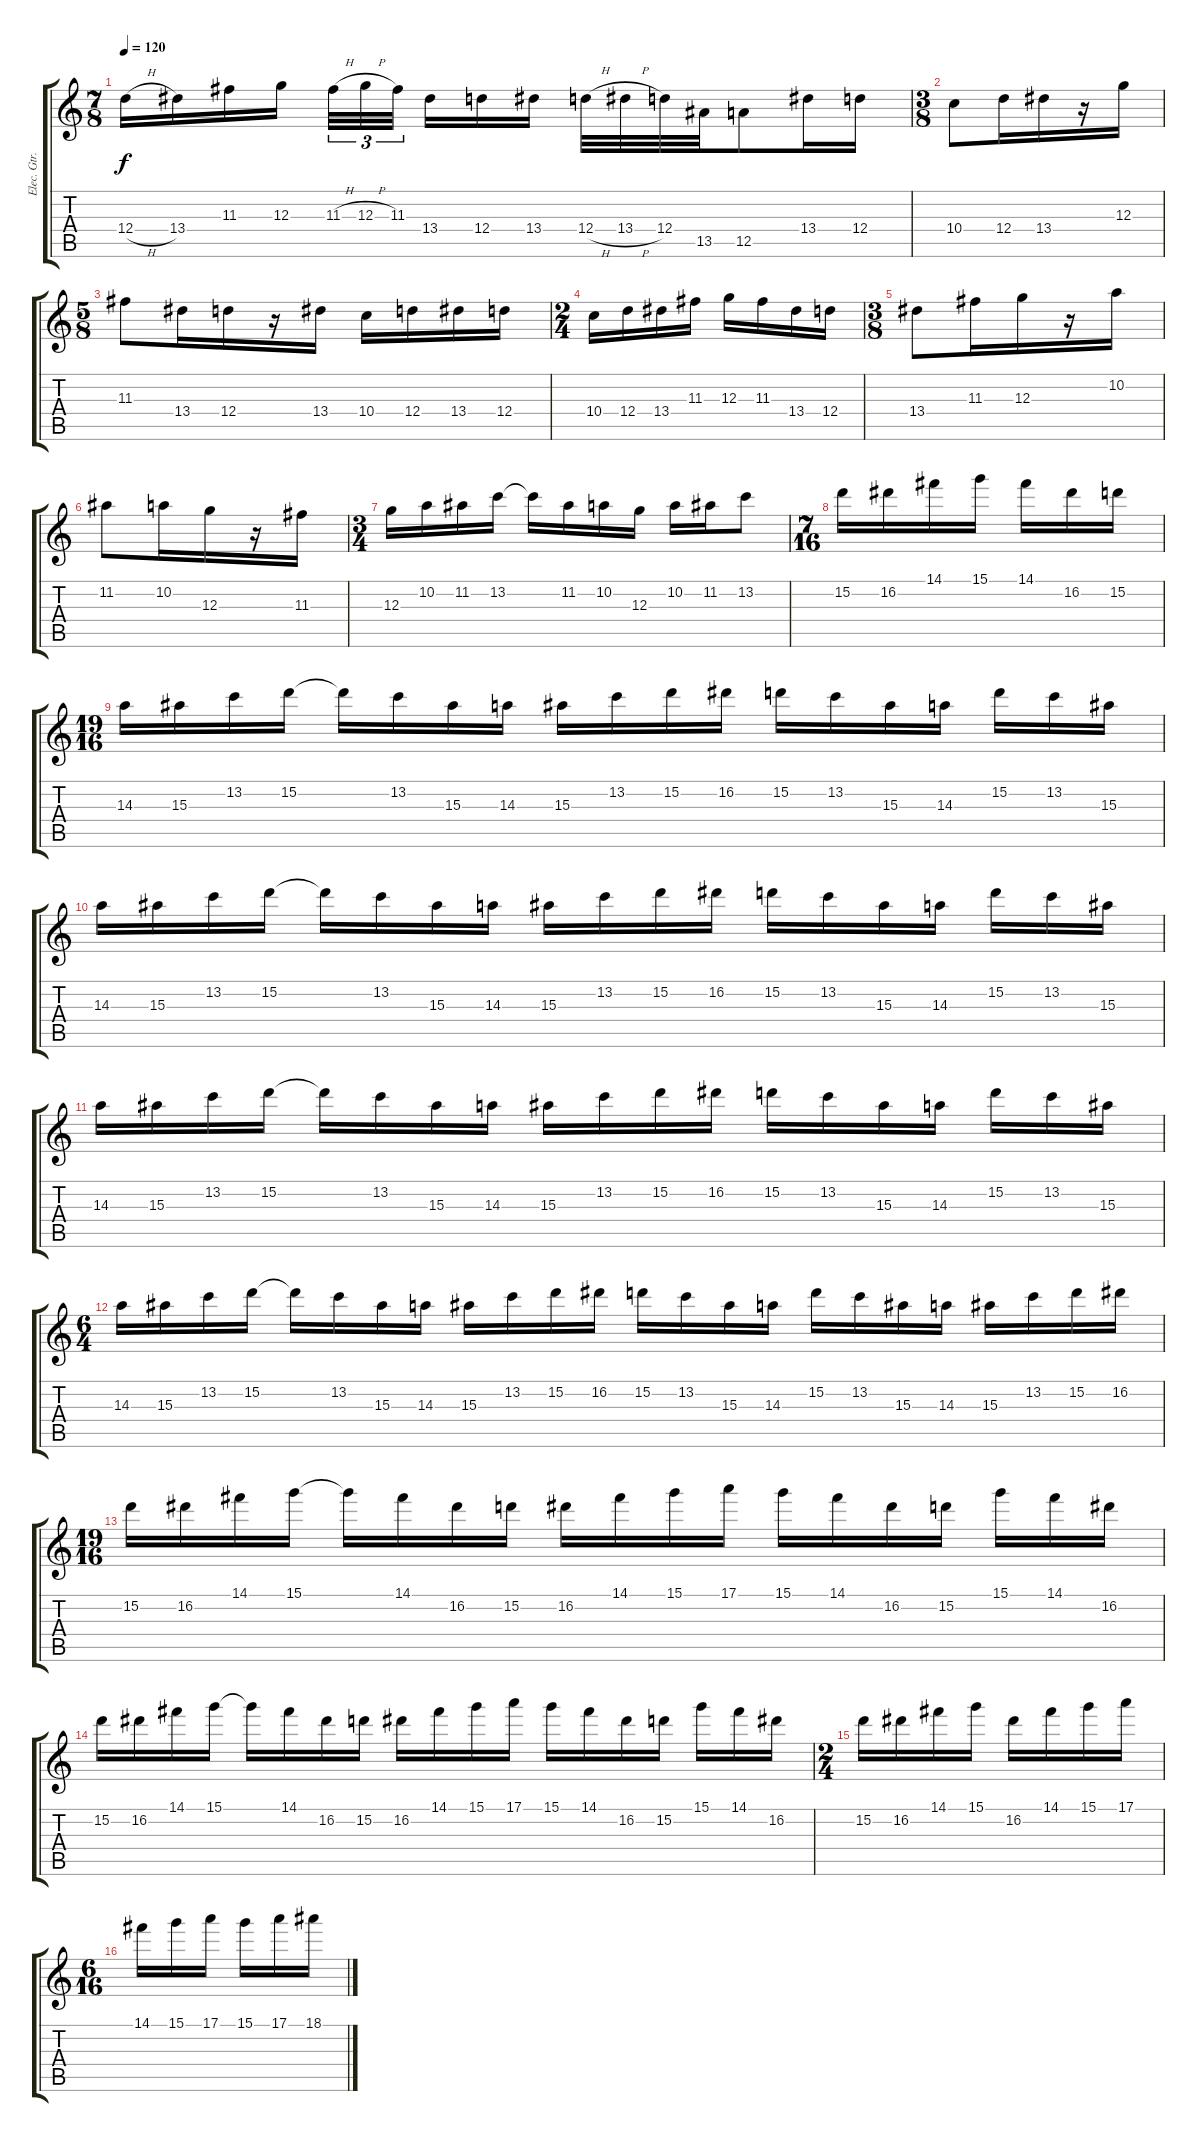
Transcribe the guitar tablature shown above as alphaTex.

\track ("Elec. Gtr. 5" "Elec. Gtr.") {instrument distortionguitar}
\staff {score tabs}
\tuning (E4 B3 G3 D3 A2 D2) {hide}
\ts (7 8)
\tempo 120
\clef g2
\ks c
12.4{h}.16{dy f} 13.4.16 11.3.16 12.3.16 11.3{h}.32{tu (3 2)} 12.3{h}.32{tu (3 2)} 11.3.32{tu (3 2)} 13.4.16 12.4.16 13.4.16 12.4{h}.32 13.4{h}.32 12.4.32 13.5.32 12.5.8 13.4.16 12.4.16 |
\ts (3 8)
10.4.8 12.4.16 13.4.16 r.16 12.3.16 |
\ts (5 8)
11.3.8 13.4.16 12.4.16 r.16 13.4.16 10.4.16 12.4.16 13.4.16 12.4.16 |
\ts (2 4)
10.4.16 12.4.16 13.4.16 11.3.16 12.3.16 11.3.16 13.4.16 12.4.16 |
\ts (3 8)
13.4.8 11.3.16 12.3.16 r.16 10.2.16 |
11.2.8 10.2.16 12.3.16 r.16 11.3.16 |
\ts (3 4)
12.3.16 10.2.16 11.2.16 13.2.16 13.2{t}.16 11.2.16 10.2.16 12.3.16 10.2.16 11.2.16 13.2.8 |
\ts (7 16)
15.2.16 16.2.16 14.1.16 15.1.16 14.1.16 16.2.16 15.2.16 |
\ts (19 16)
14.3.16 15.3.16 13.2.16 15.2.16 15.2{t}.16 13.2.16 15.3.16 14.3.16 15.3.16 13.2.16 15.2.16 16.2.16 15.2.16 13.2.16 15.3.16 14.3.16 15.2.16 13.2.16 15.3.16 |
14.3.16 15.3.16 13.2.16 15.2.16 15.2{t}.16 13.2.16 15.3.16 14.3.16 15.3.16 13.2.16 15.2.16 16.2.16 15.2.16 13.2.16 15.3.16 14.3.16 15.2.16 13.2.16 15.3.16 |
14.3.16 15.3.16 13.2.16 15.2.16 15.2{t}.16 13.2.16 15.3.16 14.3.16 15.3.16 13.2.16 15.2.16 16.2.16 15.2.16 13.2.16 15.3.16 14.3.16 15.2.16 13.2.16 15.3.16 |
\ts (6 4)
14.3.16 15.3.16 13.2.16 15.2.16 15.2{t}.16 13.2.16 15.3.16 14.3.16 15.3.16 13.2.16 15.2.16 16.2.16 15.2.16 13.2.16 15.3.16 14.3.16 15.2.16 13.2.16 15.3.16 14.3.16 15.3.16 13.2.16 15.2.16 16.2.16 |
\ts (19 16)
15.2.16 16.2.16 14.1.16 15.1.16 15.1{t}.16 14.1.16 16.2.16 15.2.16 16.2.16 14.1.16 15.1.16 17.1.16 15.1.16 14.1.16 16.2.16 15.2.16 15.1.16 14.1.16 16.2.16 |
15.2.16 16.2.16 14.1.16 15.1.16 15.1{t}.16 14.1.16 16.2.16 15.2.16 16.2.16 14.1.16 15.1.16 17.1.16 15.1.16 14.1.16 16.2.16 15.2.16 15.1.16 14.1.16 16.2.16 |
\ts (2 4)
15.2.16 16.2.16 14.1.16 15.1.16 16.2.16 14.1.16 15.1.16 17.1.16 |
\ts (6 16)
14.1.16 15.1.16 17.1.16 15.1.16 17.1.16 18.1.16
